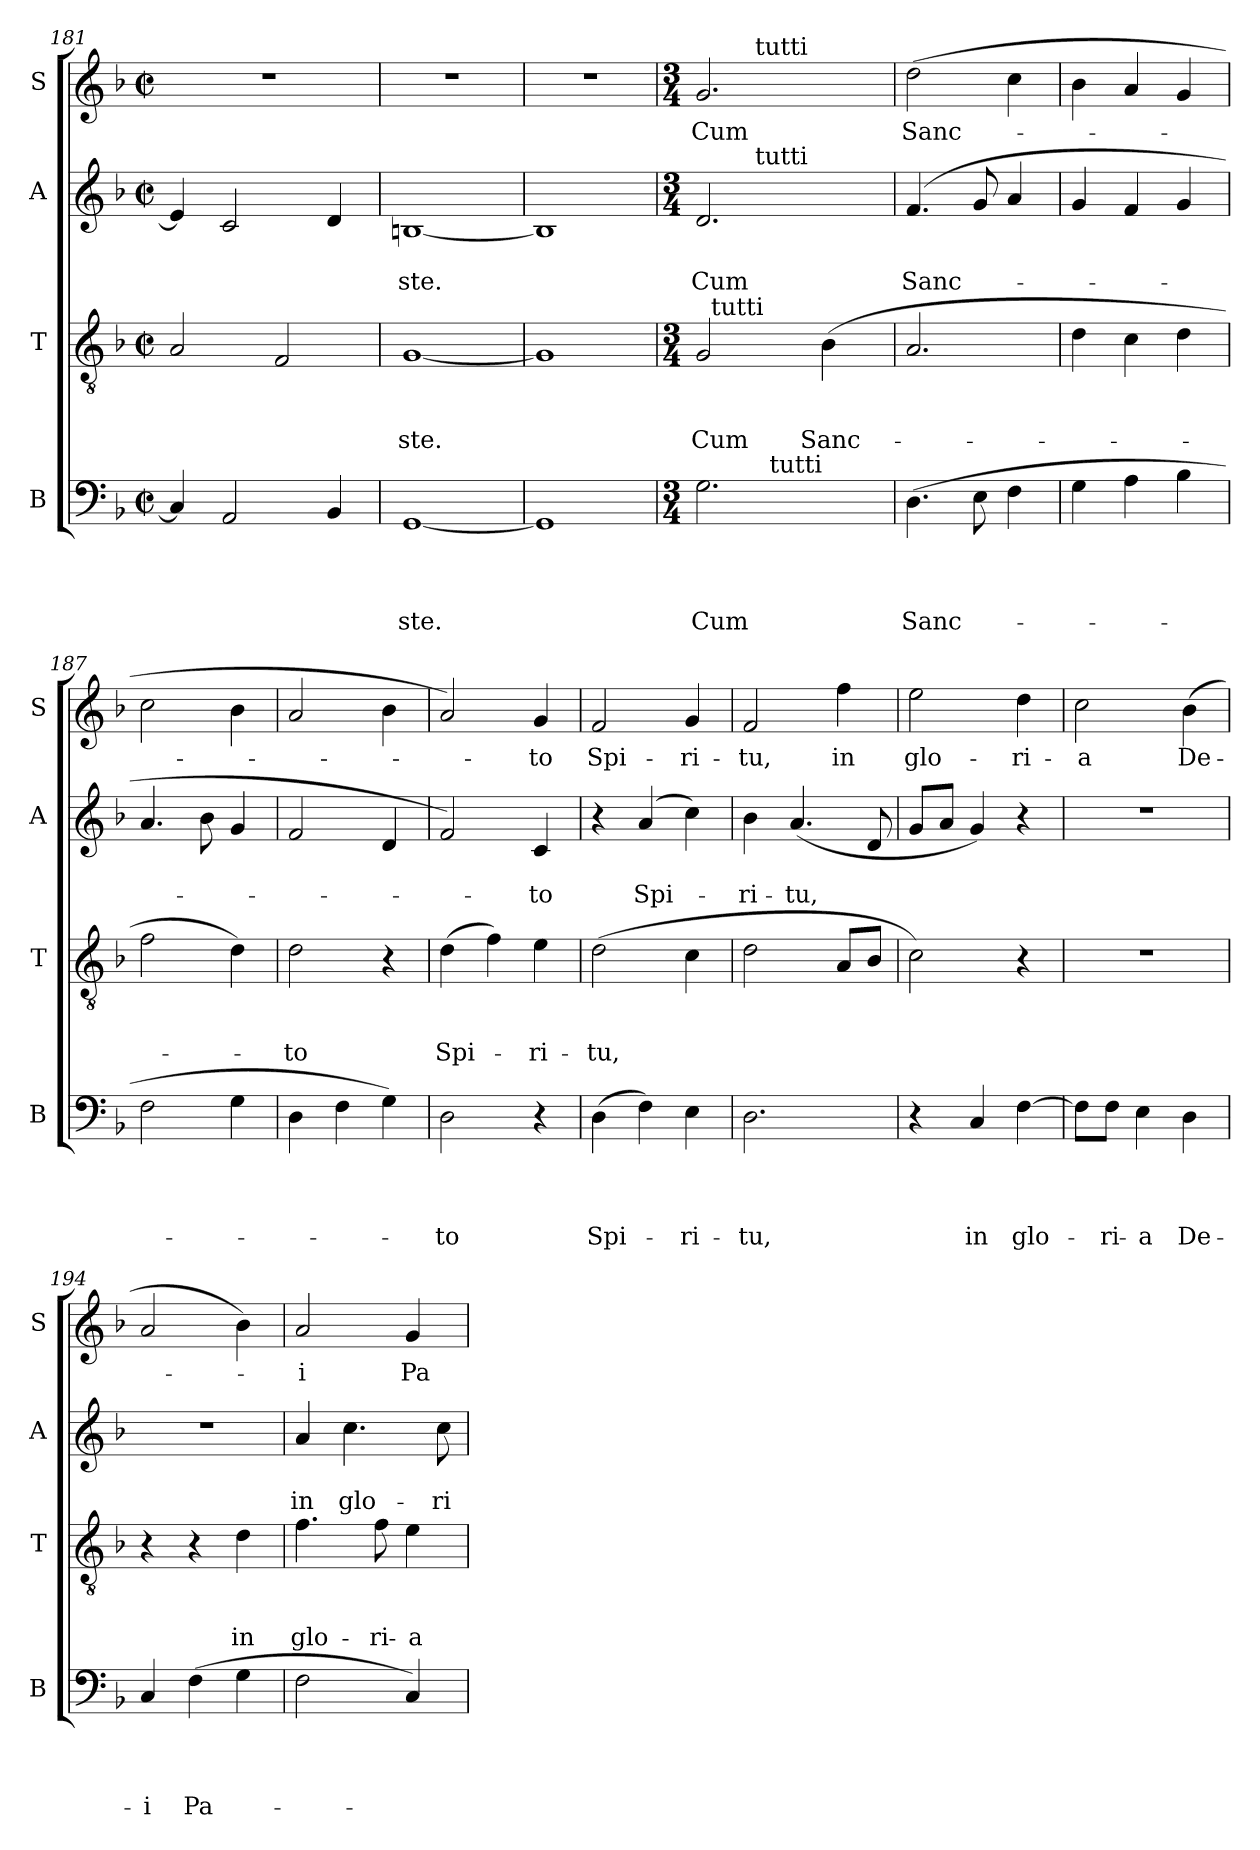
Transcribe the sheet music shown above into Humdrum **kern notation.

**kern	**text	**text	**text	**text	**kern	**text	**text	**text	**kern	**text	**text	**kern	**text
*part4	*part4	*part4	*part4	*part4	*part3	*part3	*part3	*part3	*part2	*part2	*part2	*part1	*part1
*staff4	*staff4	*staff4	*staff4	*staff4	*staff3	*staff3	*staff3	*staff3	*staff2	*staff2	*staff2	*staff1	*staff1
*I"B	*	*	*	*	*I"T	*	*	*	*I"A	*	*	*I"S	*
*I'B	*	*	*	*	*I'T	*	*	*	*I'A	*	*	*I'S	*
*clefF4	*	*	*	*	*clefGv2	*	*	*	*clefG2	*	*	*clefG2	*
*k[b-]	*	*	*	*	*k[b-]	*	*	*	*k[b-]	*	*	*k[b-]	*
*F:	*	*	*	*	*F:	*	*	*	*F:	*	*	*F:	*
*M2/2	*	*	*	*	*M2/2	*	*	*	*M2/2	*	*	*M2/2	*
*met(c|)	*	*	*	*	*met(c|)	*	*	*	*met(c|)	*	*	*met(c|)	*
=181	=181	=181	=181	=181	=181	=181	=181	=181	=181	=181	=181	=181	=181
4C/]	.	.	.	.	2A/	.	.	.	4e/]	.	.	1r	.
2AA/	.	.	.	.	.	.	.	.	2c/	.	.	.	.
.	.	.	.	.	2F/	.	.	.	.	.	.	.	.
4BB-/	.	.	.	.	.	.	.	.	4d/	.	.	.	.
=182	=182	=182	=182	=182	=182	=182	=182	=182	=182	=182	=182	=182	=182
!	!	!	!	!LO:LY:b	!	!	!	!LO:LY:b	!	!	!LO:LY:b	!	!
[<1GG	.	.	.	ste.	[<1G	.	.	-ste.	[<1Bn	.	-ste.	1r	.
=183	=183	=183	=183	=183	=183	=183	=183	=183	=183	=183	=183	=183	=183
1GG]	.	.	.	.	1G]	.	.	.	1B]	.	.	1r	.
!!LO:LB:g=z
=184	=184	=184	=184	=184	=184	=184	=184	=184	=184	=184	=184	=184	=184
*M3/4	*	*	*	*	*M3/4	*	*	*	*M3/4	*	*	*M3/4	*
!	!	!	!	!LO:LY:b	!	!	!	!LO:LY:b	!	!	!LO:LY:b	!	!LO:LY:b
*^	*	*	*	*	*^	*	*	*	*^	*	*	*^	*
2.G\	4ryy	.	.	.	Cum	2G/	32ryy	.	.	Cum	2.d/	8..ryy	.	Cum	2.g/	8..ryy	Cum
!	!	!	!	!	!	!	!LO:TX:a:t=tutti	!	!	!	!	!	!	!	!	!	!
.	.	.	.	.	.	.	2ryy	.	.	.	.	.	.	.	.	.	.
!	!	!	!	!	!	!	!	!	!	!	!	!	!	!	!	!LO:TX:a:t=tutti	!
!	!	!	!	!	!	!	!	!	!	!	!	!LO:TX:a:t=tutti	!	!	!	!	!
.	.	.	.	.	.	.	.	.	.	.	.	2ryy	.	.	.	2ryy	.
!	!LO:TX:a:t=tutti	!	!	!	!	!	!	!	!	!	!	!	!	!	!	!	!
.	2ryy	.	.	.	.	.	.	.	.	.	.	.	.	.	.	.	.
!	!	!	!	!	!	!	!	!	!	!LO:LY:b	!	!	!	!	!	!	!
.	.	.	.	.	.	(>4B-\	.	.	.	Sanc-	.	.	.	.	.	.	.
.	.	.	.	.	.	.	8..ryy	.	.	.	.	.	.	.	.	.	.
.	.	.	.	.	.	.	.	.	.	.	.	32ryy	.	.	.	32ryy	.
=185	=185	=185	=185	=185	=185	=185	=185	=185	=185	=185	=185	=185	=185	=185	=185	=185	=185
!	!	!	!	!	!LO:LY:b	!	!	!	!	!	!	!	!	!LO:LY:b	!	!	!LO:LY:b
*v	*v	*	*	*	*	*	*	*	*	*	*v	*v	*	*	*v	*v	*
*	*	*	*	*	*v	*v	*	*	*	*	*	*	*	*
(>4.D\	.	.	.	Sanc-	2.A/	.	.	.	(4.f/	.	Sanc-	(>2dd\	Sanc-
8E\	.	.	.	.	.	.	.	.	8g/	.	.	.	.
4F\	.	.	.	.	.	.	.	.	4a/	.	.	4cc\	.
=186	=186	=186	=186	=186	=186	=186	=186	=186	=186	=186	=186	=186	=186
4G\	.	.	.	.	4d\	.	.	.	4g/	.	.	4b-\	.
4A\	.	.	.	.	4c\	.	.	.	4f/	.	.	4a/	.
4B-\	.	.	.	.	4d\	.	.	.	4g/	.	.	4g/	.
=187	=187	=187	=187	=187	=187	=187	=187	=187	=187	=187	=187	=187	=187
2F\	.	.	.	.	2f\	.	.	.	4.a/	.	.	2cc\	.
.	.	.	.	.	.	.	.	.	8b-\	.	.	.	.
4G\	.	.	.	.	4d\)	.	.	.	4g/	.	.	4b-\	.
=188	=188	=188	=188	=188	=188	=188	=188	=188	=188	=188	=188	=188	=188
!	!	!	!	!	!	!	!	!LO:LY:b	!	!	!	!	!
4D\	.	.	.	.	2d\	.	.	-to	2f/	.	.	2a/	.
4F\	.	.	.	.	.	.	.	.	.	.	.	.	.
4G\)	.	.	.	.	4r	.	.	.	4d/	.	.	4b-\	.
=189	=189	=189	=189	=189	=189	=189	=189	=189	=189	=189	=189	=189	=189
!	!	!	!	!LO:LY:b	!	!	!	!LO:LY:b	!	!	!	!	!
2D\	.	.	.	-to	(>4d\	.	.	Spi-	2f/)	.	.	2a/)	.
.	.	.	.	.	4f\)	.	.	.	.	.	.	.	.
!	!	!	!	!	!	!	!	!LO:LY:b	!	!	!LO:LY:b	!	!LO:LY:b
4r	.	.	.	.	4e\	.	.	-ri-	4c/	.	-to	4g/	-to
!!LO:PB:g=z
=190	=190	=190	=190	=190	=190	=190	=190	=190	=190	=190	=190	=190	=190
!	!	!	!	!LO:LY:b	!	!	!	!LO:LY:b	!	!	!	!	!LO:LY:b
(>4D\	.	.	.	Spi-	(>2d\	.	.	-tu,	4r	.	.	2f/	Spi-
!	!	!	!	!	!	!	!	!	!	!	!LO:LY:b	!	!
4F\)	.	.	.	.	.	.	.	.	(4a/	.	Spi-	.	.
!	!	!	!	!LO:LY:b	!	!	!	!	!	!	!	!	!LO:LY:b
4E\	.	.	.	-ri-	4c\	.	.	.	4cc\)	.	.	4g/	-ri-
=191	=191	=191	=191	=191	=191	=191	=191	=191	=191	=191	=191	=191	=191
!	!	!	!	!LO:LY:b	!	!	!	!	!	!	!LO:LY:b	!	!LO:LY:b
2.D\	.	.	.	-tu,	2d\	.	.	.	4b-\	.	-ri-	2f/	-tu,
!	!	!	!	!	!	!	!	!	!	!	!LO:LY:b	!	!
.	.	.	.	.	.	.	.	.	(<4.a/	.	-tu,	.	.
!	!	!	!	!	!	!	!	!	!	!	!	!	!LO:LY:b
.	.	.	.	.	8A/L	.	.	.	.	.	.	4ff\	in
.	.	.	.	.	8B-/J	.	.	.	8d/	.	.	.	.
=192	=192	=192	=192	=192	=192	=192	=192	=192	=192	=192	=192	=192	=192
!	!	!	!	!	!	!	!	!	!	!	!	!	!LO:LY:b
4r	.	.	.	.	2c\)	.	.	.	8g/L	.	.	2ee\	glo-
.	.	.	.	.	.	.	.	.	8a/J	.	.	.	.
!	!	!	!	!LO:LY:b	!	!	!	!	!	!	!	!	!
4C/	.	.	.	in	.	.	.	.	4g/)	.	.	.	.
!	!	!	!	!LO:LY:b	!	!	!	!	!	!	!	!	!LO:LY:b
[>4F\	.	.	.	glo-	4r	.	.	.	4r	.	.	4dd\	-ri-
=193	=193	=193	=193	=193	=193	=193	=193	=193	=193	=193	=193	=193	=193
!	!	!	!	!	!LO:N:vis=1	!	!	!	!LO:N:vis=1	!	!	!	!LO:LY:b
8F\L]	.	.	.	.	2.r	.	.	.	2.r	.	.	2cc\	-a
!	!	!	!	!LO:LY:b	!	!	!	!	!	!	!	!	!
8F\J	.	.	.	-ri-	.	.	.	.	.	.	.	.	.
!	!	!	!	!LO:LY:b	!	!	!	!	!	!	!	!	!
4E\	.	.	.	-a	.	.	.	.	.	.	.	.	.
!	!	!	!	!LO:LY:b	!	!	!	!	!	!	!	!	!LO:LY:b
4D\	.	.	.	De-	.	.	.	.	.	.	.	(>4b-\	De-
=194	=194	=194	=194	=194	=194	=194	=194	=194	=194	=194	=194	=194	=194
!	!	!	!	!LO:LY:b	!	!	!	!	!LO:N:vis=1	!	!	!	!
4C/	.	.	.	-i	4r	.	.	.	2.r	.	.	2a/	.
!	!	!	!	!LO:LY:b	!	!	!	!	!	!	!	!	!
(>4F\	.	.	.	Pa-	4r	.	.	.	.	.	.	.	.
!	!	!	!	!	!	!	!	!LO:LY:b	!	!	!	!	!
4G\	.	.	.	.	4d\	.	.	in	.	.	.	4b-\)	.
=195	=195	=195	=195	=195	=195	=195	=195	=195	=195	=195	=195	=195	=195
!	!	!	!	!	!	!	!	!LO:LY:b	!	!	!LO:LY:b	!	!LO:LY:b
2F\	.	.	.	.	4.f\	.	.	glo-	4a/	.	in	2a/	-i
!	!	!	!	!	!	!	!	!	!	!	!LO:LY:b	!	!
.	.	.	.	.	.	.	.	.	4.cc\	.	glo-	.	.
!	!	!	!	!	!	!	!	!LO:LY:b	!	!	!	!	!
.	.	.	.	.	8f\	.	.	-ri-	.	.	.	.	.
!	!	!	!	!	!	!	!	!LO:LY:b	!	!	!	!	!LO:LY:b
4C/)	.	.	.	.	4e\	.	.	-a	.	.	.	4g/	Pa-
!	!	!	!	!	!	!	!	!	!	!	!LO:LY:b	!	!
.	.	.	.	.	.	.	.	.	8cc\	.	-ri-	.	.
=	=	=	=	=	=	=	=	=	=	=	=	=	=
*-	*-	*-	*-	*-	*-	*-	*-	*-	*-	*-	*-	*-	*-
